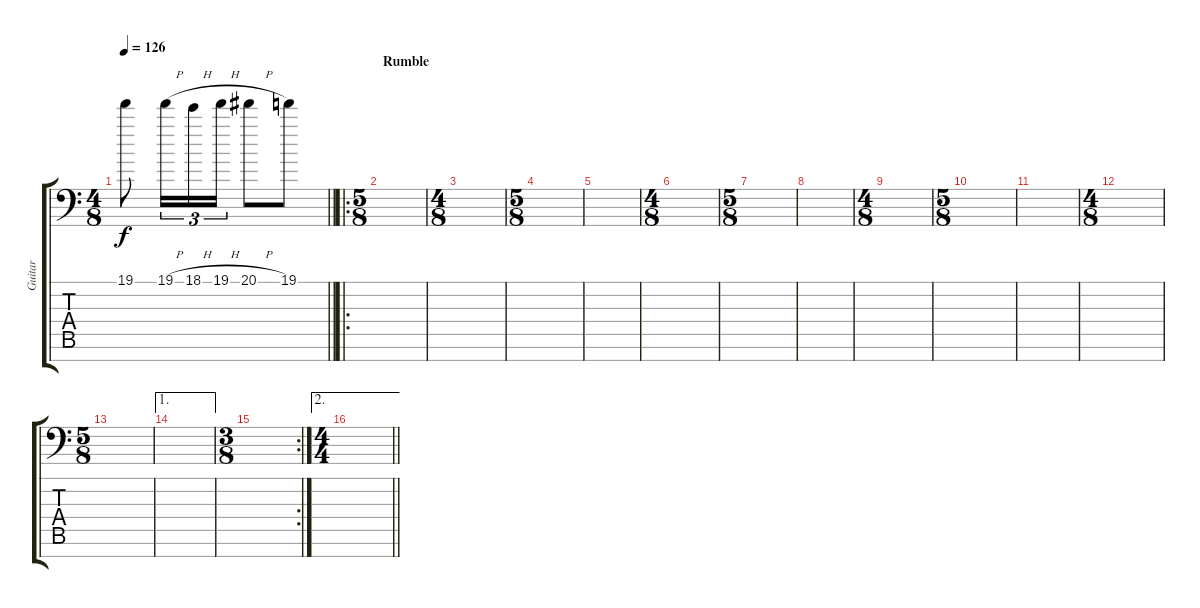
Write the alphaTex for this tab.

\track ("Guitar" "Guitar") {instrument overdrivenguitar}
\staff {score tabs}
\tuning (Bb3 Gb3 Db3 Ab2 Eb2 Bb1 F1) {hide}
\ts (4 8)
\tempo 126
\clef f4
\barLineRight lightlight
\ks c
19.1.8{dy f} 19.1{h}.16{tu (3 2)} 18.1{h}.16{tu (3 2)} 19.1{h}.16{tu (3 2)} 20.1{h}.8 19.1.8 |
\ro
\ts (5 8)
\section ("" "Rumble")
|
\ts (4 8)
|
\ts (5 8)
|
|
\ts (4 8)
|
\ts (5 8)
|
|
\ts (4 8)
|
\ts (5 8)
|
|
\ts (4 8)
|
\ts (5 8)
|
\ae 1
|
\rc 2
\ts (3 8)
|
\ae 2
\ts (4 4)
\barLineRight lightlight
